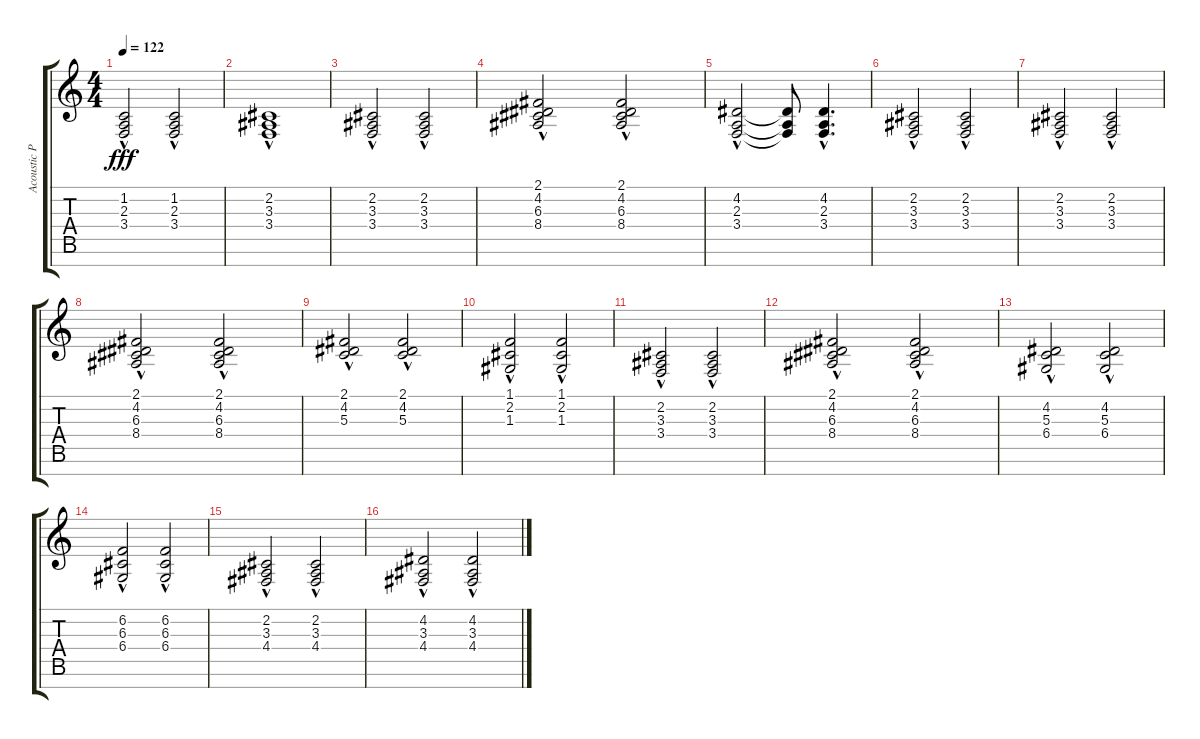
\track ("Acoustic Piano (Staff 1)" "Acoustic P") {instrument brightacousticpiano}
\staff {score tabs}
\tuning (E4 B3 G3 D3 A2 E2 B1) {hide}
\ts (4 4)
\tempo 122
\clef g2
\ks c
(1.2{hac} 2.3{hac} 3.4{hac}).2{dy fff} (1.2{hac} 2.3{hac} 3.4{hac}).2 |
(2.2{hac} 3.3{hac} 3.4{hac}).1 |
(2.2{hac} 3.3{hac} 3.4{hac}).2 (2.2{hac} 3.3{hac} 3.4{hac}).2 |
(2.1{hac} 4.2{hac} 6.3{hac} 8.4{hac}).2 (2.1{hac} 4.2{hac} 6.3{hac} 8.4{hac}).2 |
(4.2{hac} 2.3{hac} 3.4{hac}).2 (4.2{t} 2.3{t} 3.4{t}).8 (4.2{hac} 2.3{hac} 3.4{hac}).4{d} |
(2.2{hac} 3.3{hac} 3.4{hac}).2 (2.2{hac} 3.3{hac} 3.4{hac}).2 |
(2.2{hac} 3.3{hac} 3.4{hac}).2 (2.2{hac} 3.3{hac} 3.4{hac}).2 |
(2.1{hac} 4.2{hac} 6.3{hac} 8.4{hac}).2 (2.1{hac} 4.2{hac} 6.3{hac} 8.4{hac}).2 |
(2.1{hac} 4.2{hac} 5.3{hac}).2 (2.1{hac} 4.2{hac} 5.3{hac}).2 |
(1.1{hac} 2.2{hac} 1.3{hac}).2 (1.1{hac} 2.2{hac} 1.3{hac}).2 |
(2.2{hac} 3.3{hac} 3.4{hac}).2 (2.2{hac} 3.3{hac} 3.4{hac}).2 |
(2.1{hac} 4.2{hac} 6.3{hac} 8.4{hac}).2 (2.1{hac} 4.2{hac} 6.3{hac} 8.4{hac}).2 |
(4.2{hac} 5.3 6.4{hac}).2 (4.2{hac} 5.3{hac} 6.4{hac}).2 |
(6.2{hac} 6.3{hac} 6.4{hac}).2 (6.2{hac} 6.3{hac} 6.4{hac}).2 |
(2.2{hac} 3.3{hac} 4.4{hac}).2 (2.2{hac} 3.3{hac} 4.4{hac}).2 |
(4.2{hac} 3.3 4.4{hac}).2 (4.2{hac} 3.3 4.4{hac}).2
